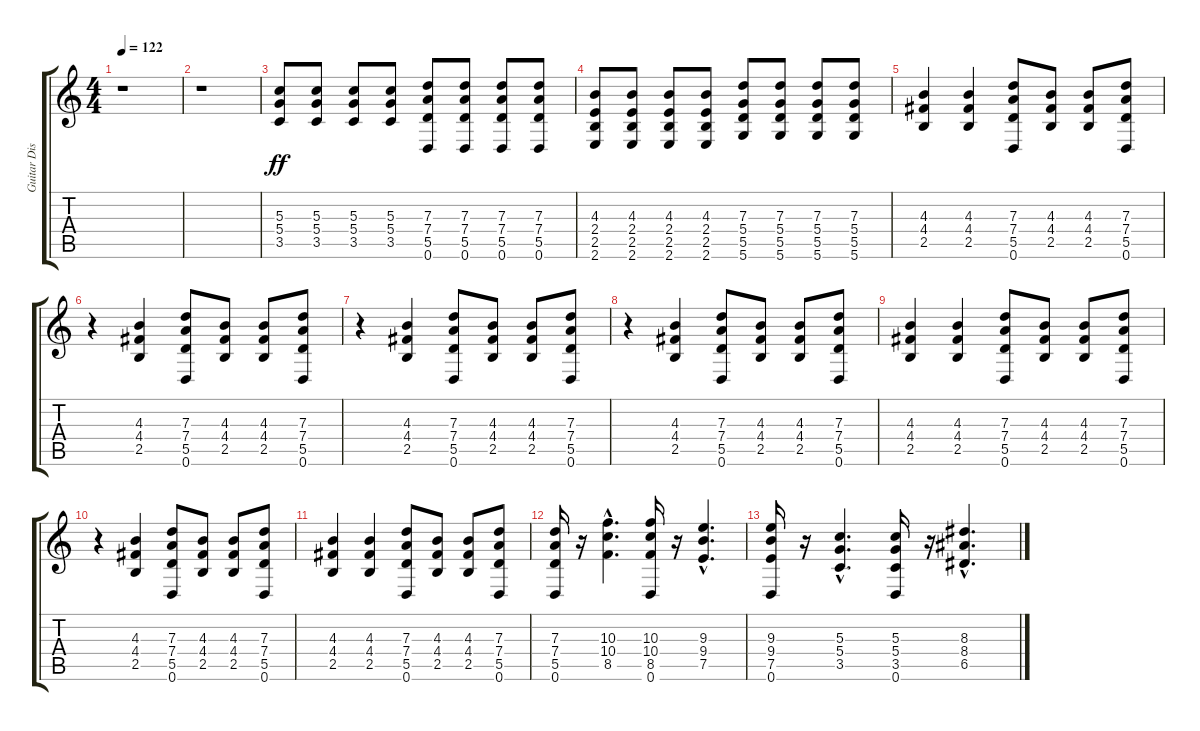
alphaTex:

\track ("Guitar Dist." "Guitar Dis") {instrument distortionguitar}
\staff {score tabs}
\tuning (E4 B3 G3 D3 A2 D2) {hide}
\ts (4 4)
\tempo 122
\clef g2
\ks c
r.1{dy ff} |
r.1 |
(5.3 5.4 3.5).8 (5.3 5.4 3.5).8 (5.3 5.4 3.5).8 (5.3 5.4 3.5).8 (7.3 7.4 5.5 0.6).8 (7.3 7.4 5.5 0.6).8 (7.3 7.4 5.5 0.6).8 (7.3 7.4 5.5 0.6).8 |
(4.3 2.4 2.5 2.6).8 (4.3 2.4 2.5 2.6).8 (4.3 2.4 2.5 2.6).8 (4.3 2.4 2.5 2.6).8 (7.3 5.4 5.5 5.6).8 (7.3 5.4 5.5 5.6).8 (7.3 5.4 5.5 5.6).8 (7.3 5.4 5.5 5.6).8 |
(4.3 4.4 2.5).4 (4.3 4.4 2.5).4 (7.3 7.4 5.5 0.6).8 (4.3 4.4 2.5).8 (4.3 4.4 2.5).8 (7.3 7.4 5.5 0.6).8 |
r.4 (4.3 4.4 2.5).4 (7.3 7.4 5.5 0.6).8 (4.3 4.4 2.5).8 (4.3 4.4 2.5).8 (7.3 7.4 5.5 0.6).8 |
r.4 (4.3 4.4 2.5).4 (7.3 7.4 5.5 0.6).8 (4.3 4.4 2.5).8 (4.3 4.4 2.5).8 (7.3 7.4 5.5 0.6).8 |
r.4 (4.3 4.4 2.5).4 (7.3 7.4 5.5 0.6).8 (4.3 4.4 2.5).8 (4.3 4.4 2.5).8 (7.3 7.4 5.5 0.6).8 |
(4.3 4.4 2.5).4 (4.3 4.4 2.5).4 (7.3 7.4 5.5 0.6).8 (4.3 4.4 2.5).8 (4.3 4.4 2.5).8 (7.3 7.4 5.5 0.6).8 |
r.4 (4.3 4.4 2.5).4 (7.3 7.4 5.5 0.6).8 (4.3 4.4 2.5).8 (4.3 4.4 2.5).8 (7.3 7.4 5.5 0.6).8 |
(4.3 4.4 2.5).4 (4.3 4.4 2.5).4 (7.3 7.4 5.5 0.6).8 (4.3 4.4 2.5).8 (4.3 4.4 2.5).8 (7.3 7.4 5.5 0.6).8 |
(7.3 7.4 5.5 0.6).16 r.16 (10.3{hac} 10.4{hac} 8.5{hac}).4{d} (10.3 10.4 8.5 0.6).16 r.16 (9.3{hac} 9.4{hac} 7.5{hac}).4{d} |
(9.3 9.4 7.5 0.6).16 r.16 (5.3{hac} 5.4{hac} 3.5{hac}).4{d} (5.3 5.4 3.5 0.6).16 r.16 (8.3{hac} 8.4{hac} 6.5{hac}).4{d}
